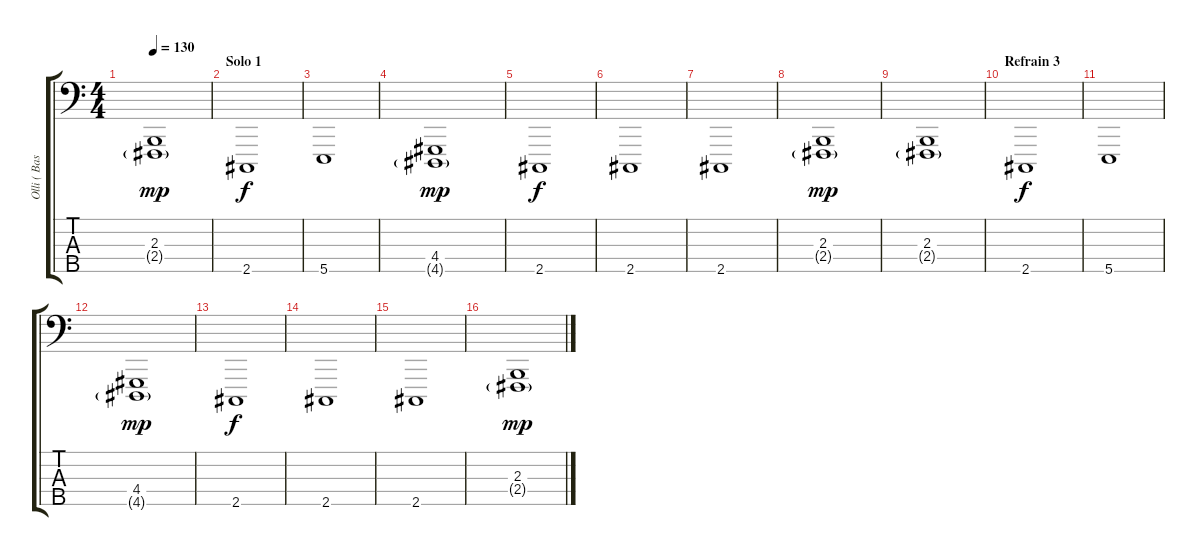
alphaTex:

\track ("Olli ( Bass )" "Olli ( Bas") {instrument lead2sawtooth}
\staff {score tabs}
\tuning (G2 D2 A1 E1 B0) {hide}
\ts (4 4)
\tempo 130
\clef f4
\ks c
(2.3 2.4{g}).1{dy mp} |
\section ("" "Solo 1")
2.5.1{dy f} |
5.5.1 |
(4.4 4.5{g}).1{dy mp} |
2.5.1{dy f} |
2.5.1 |
2.5.1 |
(2.3 2.4{g}).1{dy mp} |
(2.3 2.4{g}).1 |
\section ("" "Refrain 3")
2.5.1{dy f} |
5.5.1 |
(4.4 4.5{g}).1{dy mp} |
2.5.1{dy f} |
2.5.1 |
2.5.1 |
(2.3 2.4{g}).1{dy mp}
